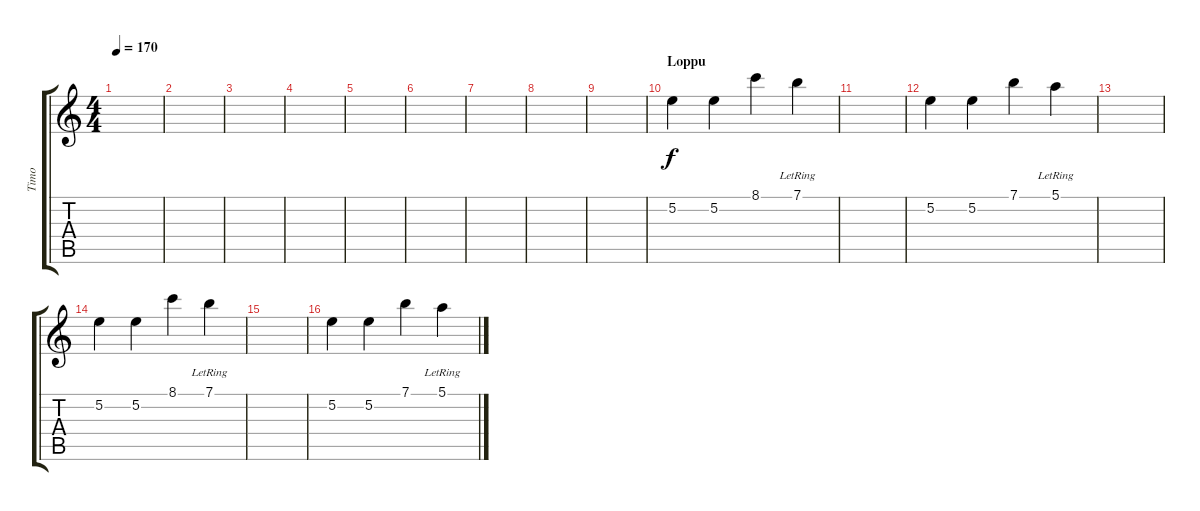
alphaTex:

\track ("Timo" "Timo") {instrument acousticguitarnylon}
\staff {score tabs}
\tuning (E4 B3 G3 D3 A2 D2) {hide}
\ts (4 4)
\tempo 170
\clef g2
\ks c
|
|
|
|
|
|
|
|
|
\section ("" "Loppu")
5.2.4 5.2.4 8.1.4 7.1{lr}.4 |
|
5.2.4 5.2.4 7.1.4 5.1{lr}.4 |
|
5.2.4 5.2.4 8.1.4 7.1{lr}.4 |
|
5.2.4 5.2.4 7.1.4 5.1{lr}.4
